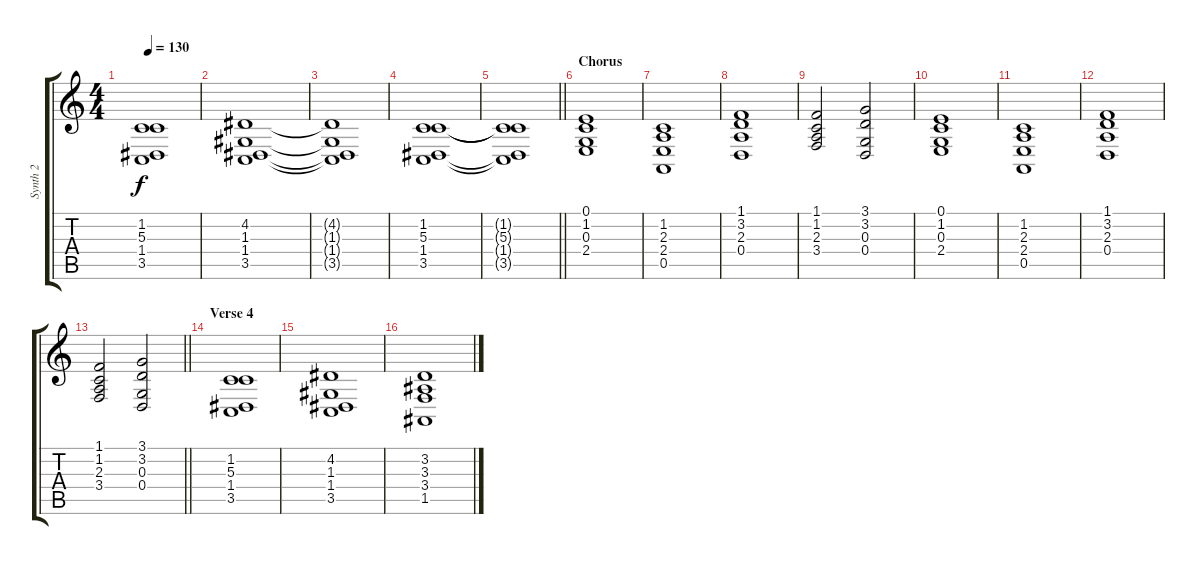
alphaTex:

\track ("Synth 2" "Synth 2") {instrument stringensemble1}
\staff {score tabs}
\tuning (E4 B3 G3 D3 A2 E2) {hide}
\ts (4 4)
\tempo 130
\clef g2
\ks c
(1.2{t} 5.3{t} 1.4{t} 3.5{t}).1{dy f} |
(4.2 1.3 1.4 3.5).1 |
(4.2{t} 1.3{t} 1.4{t} 3.5{t}).1 |
(1.2 5.3 1.4 3.5).1 |
\barLineRight lightlight
(1.2{t} 5.3{t} 1.4{t} 3.5{t}).1 |
\section ("" "Chorus")
(0.1 1.2 0.3 2.4).1 |
(1.2 2.3 2.4 0.5).1 |
(1.1 3.2 2.3 0.4).1 |
(1.1 1.2 2.3 3.4).2 (3.1 3.2 0.3 0.4).2 |
(0.1 1.2 0.3 2.4).1 |
(1.2 2.3 2.4 0.5).1 |
(1.1 3.2 2.3 0.4).1 |
\barLineRight lightlight
(1.1 1.2 2.3 3.4).2 (3.1 3.2 0.3 0.4).2 |
\section ("" "Verse 4")
(1.2 5.3 1.4 3.5).1 |
(4.2 1.3 1.4 3.5).1 |
(3.2 3.3 3.4 1.5).1
